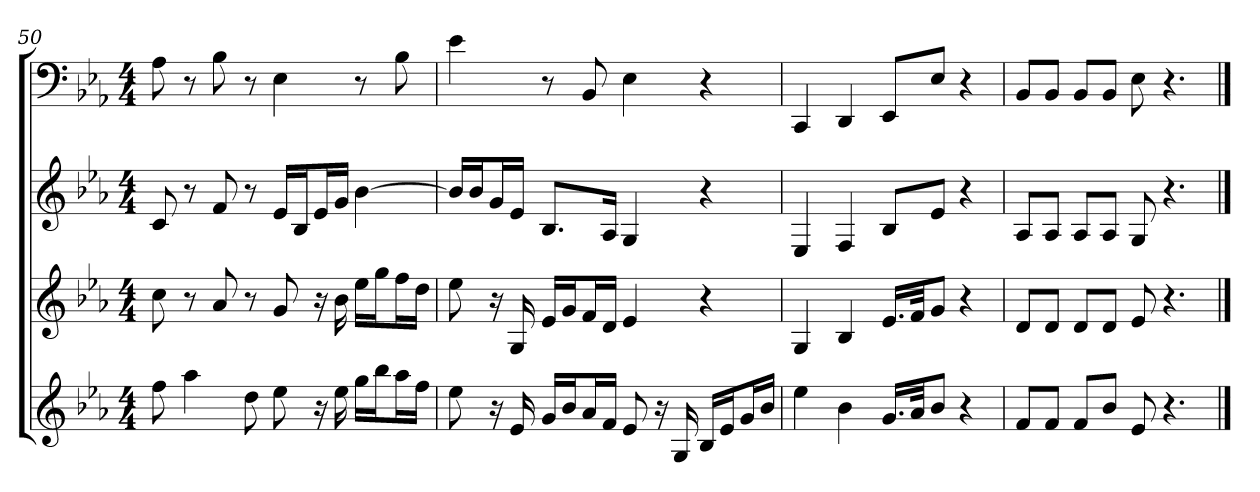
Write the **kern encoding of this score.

**kern	**kern	**kern	**kern
*part4	*part3	*part2	*part1
*staff4	*staff3	*staff2	*staff1
*k[b-e-a-]	*k[b-e-a-]	*k[b-e-a-]	*k[b-e-a-]
*E-:	*E-:	*E-:	*E-:
*M4/4	*M4/4	*M4/4	*M4/4
=50	=50	=50	=50
8ff	8cc	8c	8A-
4aa-	8r	8r	8r
.	8a-	8f	8B-
8dd	8r	8r	8r
8ee-	8g	16e-LL	4E-
.	.	16B-J	.
16r	16r	16e-L	.
16ee-	16b-	16gJJ	.
16ggLL	16ee-LL	[4b-	8r
16bb-J	16ggJ	.	.
16aa-L	16ffL	.	8B-
16ffJJ	16ddJJ	.	.
=51	=51	=51	=51
8ee-	8ee-	16b-LL]	4e-
.	.	16b-J	.
16r	16r	16gL	.
16e-	16G	16e-JJ	.
16gLL	16e-LL	8.B-L	8r
16b-J	16gJ	.	.
16a-L	16fL	.	8BB-
16fJJ	16dJJ	16A-Jk	.
8e-	4e-	4G	4E-
16r	.	.	.
16G	.	.	.
16B-LL	4r	4r	4r
16e-J	.	.	.
16gL	.	.	.
16b-JJ	.	.	.
=52	=52	=52	=52
4ee-	4G	4E-	4CC
4b-	4B-	4F	4DD
16.gLL	16.e-LL	8B-L	8EE-L
32a-Jk	32fJk	.	.
8b-J	8gJ	8e-J	8E-J
4r	4r	4r	4r
=53	=53	=53	=53
8fL	8dL	8A-L	8BB-L
8fJ	8dJ	8A-J	8BB-J
8fL	8dL	8A-L	8BB-L
8b-J	8dJ	8A-J	8BB-J
8e-	8e-	8G	8E-
4.r	4.r	4.r	4.r
==	==	==	==
*-	*-	*-	*-
